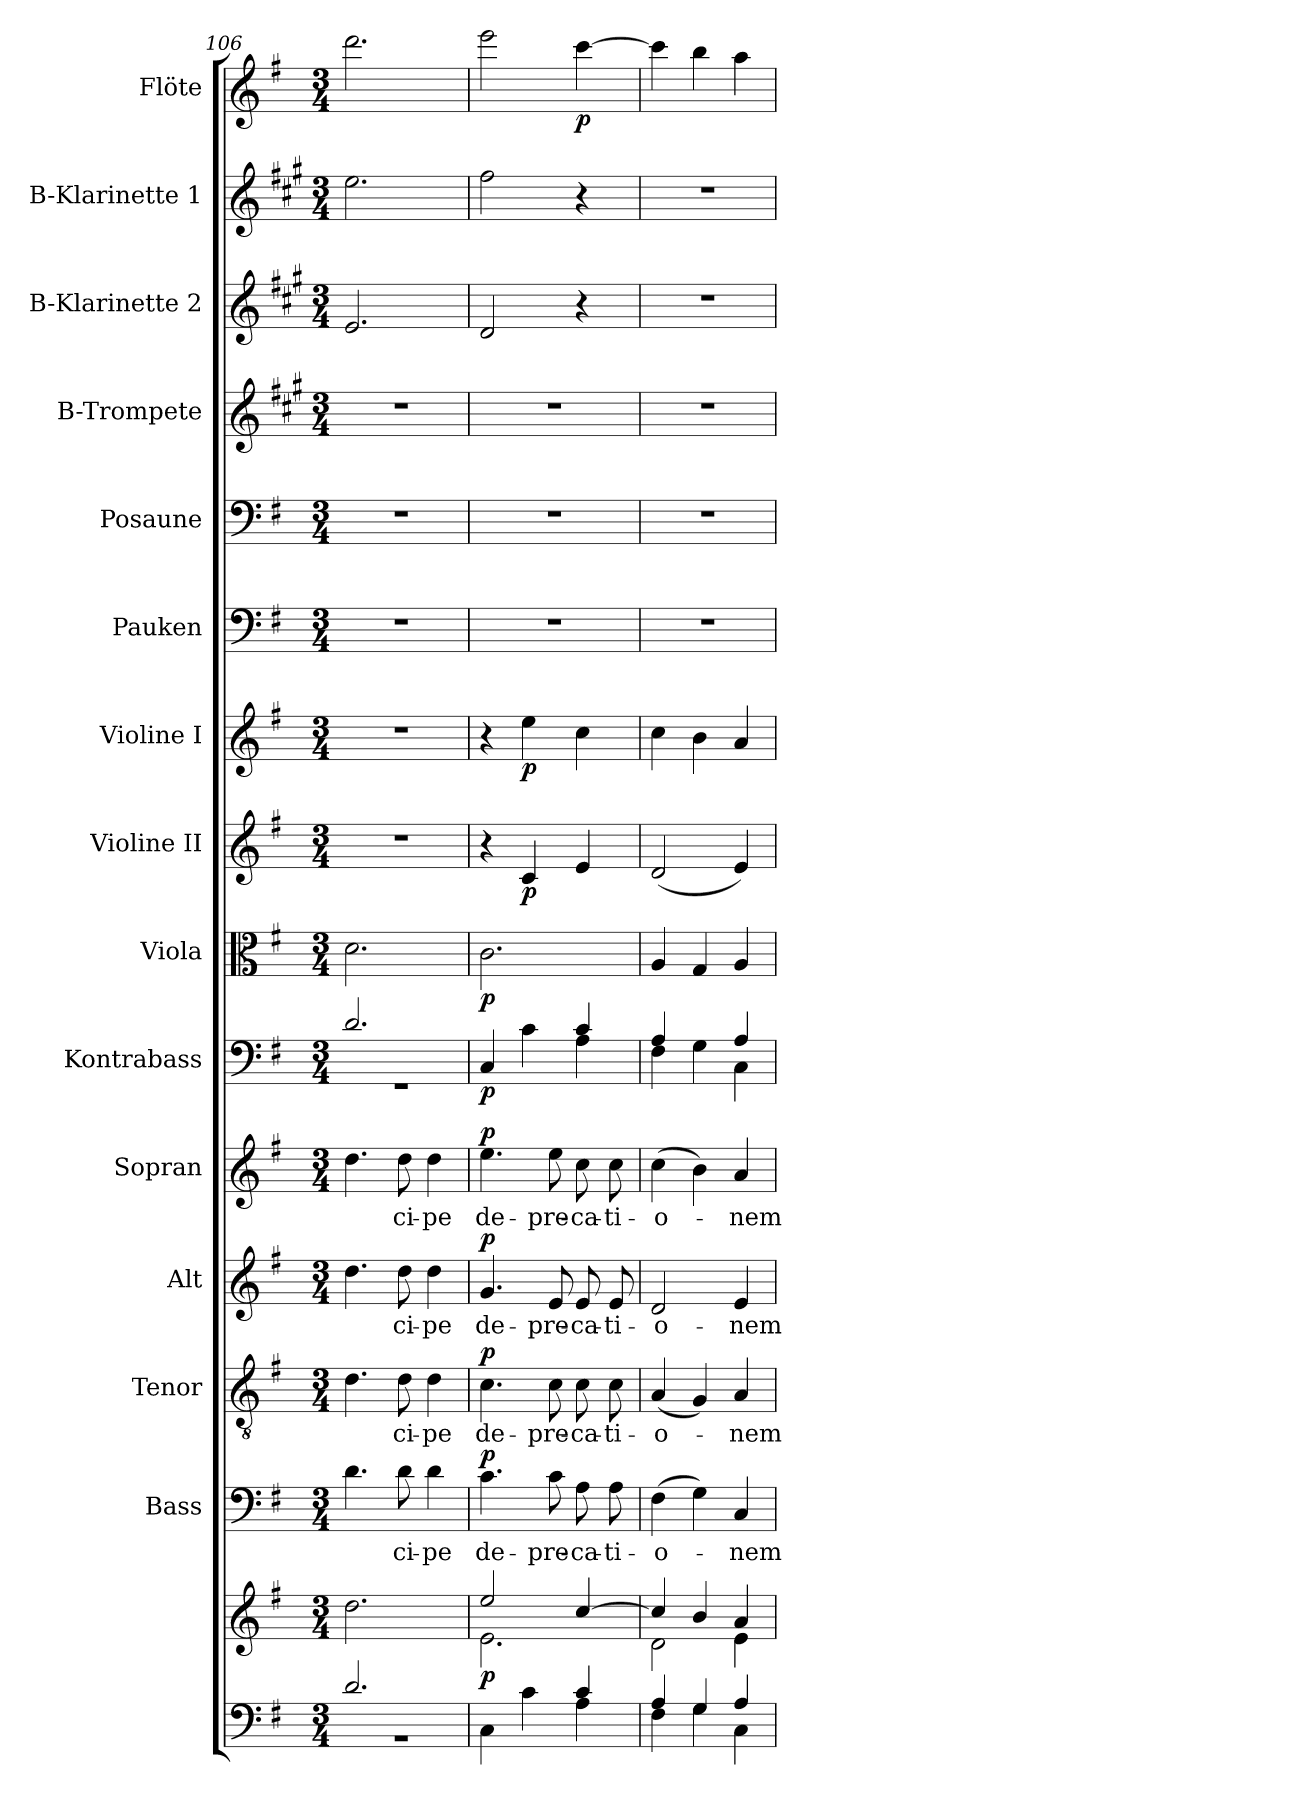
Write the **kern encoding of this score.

**kern	**kern	**dynam	**kern	**text	**dynam	**kern	**text	**dynam	**kern	**text	**dynam	**kern	**text	**dynam	**kern	**dynam	**kern	**dynam	**kern	**dynam	**kern	**dynam	**kern	**kern	**kern	**kern	**kern	**kern	**dynam
*part15	*part15	*part15	*part14	*part14	*part14	*part13	*part13	*part13	*part12	*part12	*part12	*part11	*part11	*part11	*part10	*part10	*part9	*part9	*part8	*part8	*part7	*part7	*part6	*part5	*part4	*part3	*part2	*part1	*part1
*staff16	*staff15	*staff15/16	*staff14	*staff14	*staff14	*staff13	*staff13	*staff13	*staff12	*staff12	*staff12	*staff11	*staff11	*staff11	*staff10	*staff10	*staff9	*staff9	*staff8	*staff8	*staff7	*staff7	*staff6	*staff5	*staff4	*staff3	*staff2	*staff1	*staff1
*	*	*	*I"Bass	*	*	*I"Tenor	*	*	*I"Alt	*	*	*I"Sopran	*	*	*I"Kontrabass	*	*I"Viola	*	*I"Violine II	*	*I"Violine I	*	*I"Pauken	*I"Posaune	*I"B-Trompete	*I"B-Klarinette 2	*I"B-Klarinette 1	*I"Flöte	*
*	*	*	*I'B.	*	*	*I'T.	*	*	*I'A.	*	*	*I'S.	*	*	*I'Kb.	*	*I'Vla.	*	*I'Vl. II	*	*I'Vl. I	*	*I'Pk.	*I'Pos.	*I'B Trp.	*I'B Kl. 2	*I'B Kl. 1	*I'Fl.	*
*clefF4	*clefG2	*	*clefF4	*	*	*clefGv2	*	*	*clefG2	*	*	*clefG2	*	*	*clefF4	*	*clefC3	*	*clefG2	*	*clefG2	*	*clefF4	*clefF4	*clefG2	*clefG2	*clefG2	*clefG2	*
*	*	*	*	*	*	*	*	*	*	*	*	*	*	*	*ITrd7c12	*	*	*	*	*	*	*	*	*	*ITrd1c2	*ITrd1c2	*ITrd1c2	*	*
*k[f#]	*k[f#]	*	*k[f#]	*	*	*k[f#]	*	*	*k[f#]	*	*	*k[f#]	*	*	*k[f#]	*	*k[f#]	*	*k[f#]	*	*k[f#]	*	*k[f#]	*k[f#]	*k[f#]	*k[f#]	*k[f#]	*k[f#]	*
*G:	*G:	*	*G:	*	*	*G:	*	*	*G:	*	*	*G:	*	*	*G:	*	*G:	*	*G:	*	*G:	*	*G:	*G:	*G:	*G:	*G:	*G:	*
*M3/4	*M3/4	*	*M3/4	*	*	*M3/4	*	*	*M3/4	*	*	*M3/4	*	*	*M3/4	*	*M3/4	*	*M3/4	*	*M3/4	*	*M3/4	*M3/4	*M3/4	*M3/4	*M3/4	*M3/4	*
=106	=106	=106	=106	=106	=106	=106	=106	=106	=106	=106	=106	=106	=106	=106	=106	=106	=106	=106	=106	=106	=106	=106	=106	=106	=106	=106	=106	=106	=106
*^	*	*	*	*	*	*	*	*	*	*	*	*	*	*	*^	*	*	*	*	*	*	*	*	*	*	*	*	*	*
!	!LO:N:vis=1	!	!	!	!	!	!	!	!	!	!	!	!	!	!	!	!LO:N:vis=1	!	!	!	!	!	!	!	!	!	!	!	!	!	!
2.d/	2.rBB	2.dd\	.	4.d\	.	.	4.d\	.	.	4.dd\	.	.	4.dd\	.	.	2.D/	2.rGG	.	2.d\	.	2.r	.	2.r	.	2.r	2.r	2.r	2.d/	2.dd\	2.ddd\	.
!	!	!	!	!	!LO:LY:b	!	!	!LO:LY:b	!	!	!LO:LY:b	!	!	!LO:LY:b	!	!	!	!	!	!	!	!	!	!	!	!	!	!	!	!	!
.	.	.	.	8d\	-ci-	.	8d\	-ci-	.	8dd\	-ci-	.	8dd\	-ci-	.	.	.	.	.	.	.	.	.	.	.	.	.	.	.	.	.
!	!	!	!	!	!LO:LY:b	!	!	!LO:LY:b	!	!	!LO:LY:b	!	!	!LO:LY:b	!	!	!	!	!	!	!	!	!	!	!	!	!	!	!	!	!
.	.	.	.	4d\	-pe	.	4d\	-pe	.	4dd\	-pe	.	4dd\	-pe	.	.	.	.	.	.	.	.	.	.	.	.	.	.	.	.	.
=107	=107	=107	=107	=107	=107	=107	=107	=107	=107	=107	=107	=107	=107	=107	=107	=107	=107	=107	=107	=107	=107	=107	=107	=107	=107	=107	=107	=107	=107	=107	=107
*	*	*^	*	*	*	*	*	*	*	*	*	*	*	*	*	*	*	*	*	*	*	*	*	*	*	*	*	*	*	*	*
!	!	!	!	!LO:DY:b	!	!LO:LY:b	!LO:DY:a	!	!LO:LY:b	!LO:DY:a	!	!LO:LY:b	!LO:DY:a	!	!LO:LY:b	!LO:DY:a	!	!	!LO:DY:b	!	!LO:DY:b	!	!	!	!	!	!	!	!	!	!	!
2ryy	4C\	2ee/	2.e\	p	4.c\	de-	p	4.c\	de-	p	4.g/	de-	p	4.ee\	de-	p	4CC/	4ryy	p	2.c\	p	4r	.	4r	.	2.r	2.r	2.r	2c/	2ee\	2eee\	.
!	!	!	!	!	!	!	!	!	!	!	!	!	!	!	!	!	!	!	!	!	!	!	!LO:DY:b	!	!LO:DY:b	!	!	!	!	!	!	!
.	4c\	.	.	.	.	.	.	.	.	.	.	.	.	.	.	.	4ryy	4C\	.	.	.	4c/	p	4ee\	p	.	.	.	.	.	.	.
!	!	!	!	!	!	!LO:LY:b	!	!	!LO:LY:b	!	!	!LO:LY:b	!	!	!LO:LY:b	!	!	!	!	!	!	!	!	!	!	!	!	!	!	!	!	!
.	.	.	.	.	8c\	-pre-	.	8c\	-pre-	.	8e/	-pre-	.	8ee\	-pre-	.	.	.	.	.	.	.	.	.	.	.	.	.	.	.	.	.
!	!	!	!	!	!	!LO:LY:b	!	!	!LO:LY:b	!	!	!LO:LY:b	!	!	!LO:LY:b	!	!	!	!	!	!	!	!	!	!	!	!	!	!	!	!	!LO:DY:b
4c/	4A\	[>4cc/	.	.	8A\	-ca-	.	8c\	-ca-	.	8e/	-ca-	.	8cc\	-ca-	.	4C/	4AA\	.	.	.	4e/	.	4cc\	.	.	.	.	4r	4r	[4ccc\	p
!	!	!	!	!	!	!LO:LY:b	!	!	!LO:LY:b	!	!	!LO:LY:b	!	!	!LO:LY:b	!	!	!	!	!	!	!	!	!	!	!	!	!	!	!	!	!
.	.	.	.	.	8A\	-ti-	.	8c\	-ti-	.	8e/	-ti-	.	8cc\	-ti-	.	.	.	.	.	.	.	.	.	.	.	.	.	.	.	.	.
=108	=108	=108	=108	=108	=108	=108	=108	=108	=108	=108	=108	=108	=108	=108	=108	=108	=108	=108	=108	=108	=108	=108	=108	=108	=108	=108	=108	=108	=108	=108	=108	=108
!	!	!	!	!	!	!LO:LY:b	!	!	!LO:LY:b	!	!	!LO:LY:b	!	!	!LO:LY:b	!	!	!	!	!	!	!	!	!	!	!	!	!	!	!	!	!
4A/	4F#\	4cc/]	2d\	.	(>4F#\	-o-	.	(<4A/	-o-	.	2d/	-o-	.	(>4cc\	-o-	.	4AA/	4FF#\	.	4A/	.	(<2d/	.	4cc\	.	2.r	2.r	2.r	2.r	2.r	4ccc\]	.
4G/	4G\	4b/	.	.	4G\)	.	.	4G/)	.	.	.	.	.	4b\)	.	.	4ryy	4GG\	.	4G/	.	.	.	4b\	.	.	.	.	.	.	4bb\	.
!	!	!	!	!	!	!LO:LY:b	!	!	!LO:LY:b	!	!	!LO:LY:b	!	!	!LO:LY:b	!	!	!	!	!	!	!	!	!	!	!	!	!	!	!	!	!
4A/	4C\	4a/	4e\	.	4C/	-nem	.	4A/	-nem	.	4e/	-nem	.	4a/	-nem	.	4AA/	4CC\	.	4A/	.	4e/)	.	4a/	.	.	.	.	.	.	4aa\	.
*v	*v	*	*	*	*	*	*	*	*	*	*	*	*	*	*	*	*v	*v	*	*	*	*	*	*	*	*	*	*	*	*	*	*
*	*v	*v	*	*	*	*	*	*	*	*	*	*	*	*	*	*	*	*	*	*	*	*	*	*	*	*	*	*	*	*
=	=	=	=	=	=	=	=	=	=	=	=	=	=	=	=	=	=	=	=	=	=	=	=	=	=	=	=	=	=
*-	*-	*-	*-	*-	*-	*-	*-	*-	*-	*-	*-	*-	*-	*-	*-	*-	*-	*-	*-	*-	*-	*-	*-	*-	*-	*-	*-	*-	*-
